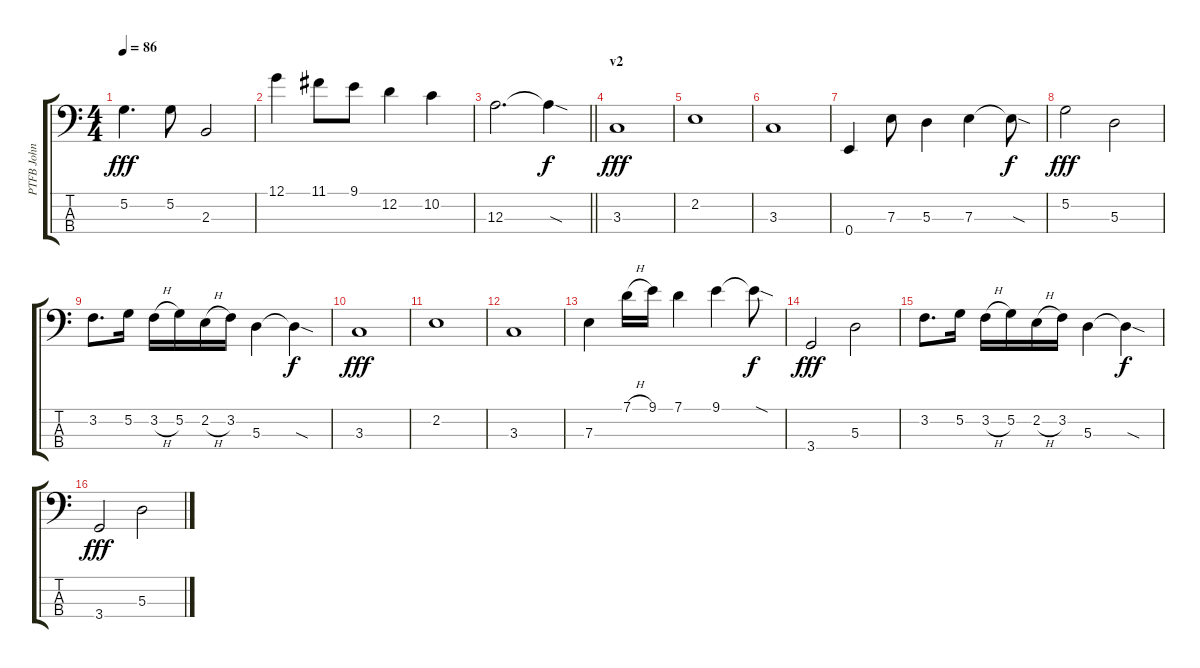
\track ("PTFB John" "PTFB John") {instrument electricbassfinger}
\staff {score tabs}
\tuning (G2 D2 A1 E1) {hide}
\ts (4 4)
\tempo 86
\clef f4
\ks c
5.2.4{d dy fff} 5.2.8 2.3.2 |
12.1.4 11.1.8 9.1.8 12.2.4 10.2.4 |
\barLineRight lightlight
12.3.2{d} 12.3{sod t}.4{dy f} |
\section ("" "v2")
3.3.1{dy fff} |
2.2.1 |
3.3.1 |
0.4.4 7.3.8 5.3.4 7.3.4 7.3{sod t}.8{dy f} |
5.2.2{dy fff} 5.3.2 |
3.2.8{d} 5.2.16 3.2{h}.16 5.2.16 2.2{h}.16 3.2.16 5.3.4 5.3{sod t}.4{dy f} |
3.3.1{dy fff} |
2.2.1 |
3.3.1 |
7.3.4 7.1{h}.16 9.1.16 7.1.4 9.1.4 9.1{sod t}.8{dy f} |
3.4.2{dy fff} 5.3.2 |
3.2.8{d} 5.2.16 3.2{h}.16 5.2.16 2.2{h}.16 3.2.16 5.3.4 5.3{sod t}.4{dy f} |
3.4.2{dy fff} 5.3.2
